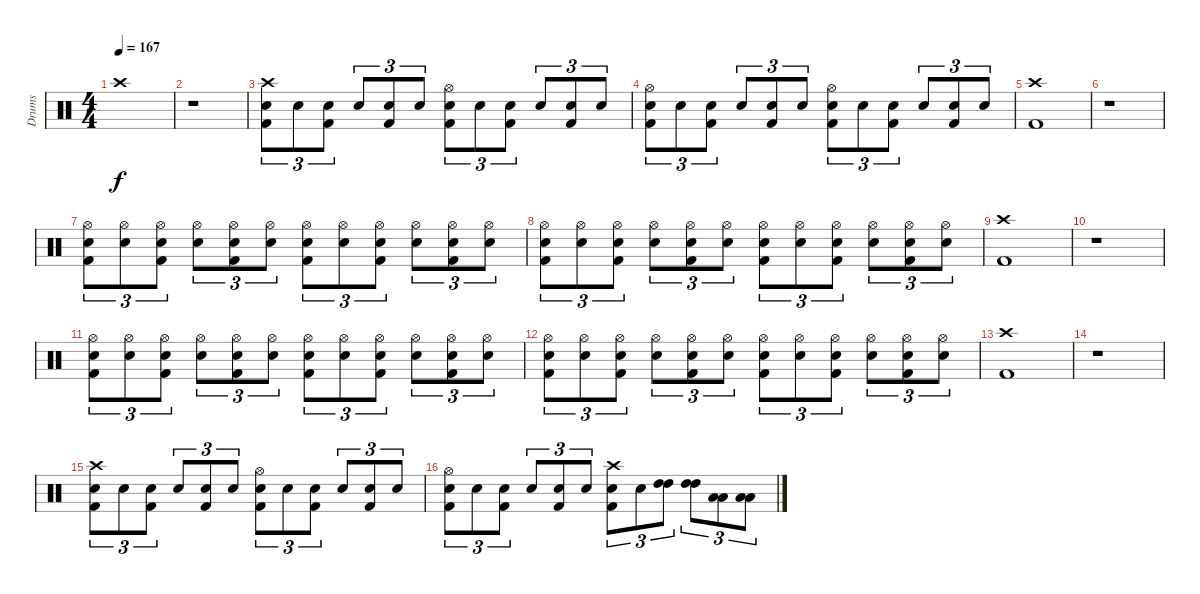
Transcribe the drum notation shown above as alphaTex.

\track ("Drums" "Drums") {instrument percussion}
\staff {score}
\articulation defaults
\ts (4 4)
\tempo 167
\clef neutral
\ks c "Crash high (hit)".1{dy f}
|
r.1 |
("Crash high (hit)" "Electric Snare (hit)" "Kick (hit) 2").8{tu (3 2)} "Electric Snare (hit)".8{tu (3 2)} ("Electric Snare (hit)" "Kick (hit) 2").8{tu (3 2)} "Electric Snare (hit)".8{tu (3 2)} ("Electric Snare (hit)" "Kick (hit) 2").8{tu (3 2)} "Electric Snare (hit)".8{tu (3 2)} ("Hi-Hat (open)" "Electric Snare (hit)" "Kick (hit) 2").8{tu (3 2)} "Electric Snare (hit)".8{tu (3 2)} ("Electric Snare (hit)" "Kick (hit) 2").8{tu (3 2)} "Electric Snare (hit)".8{tu (3 2)} ("Electric Snare (hit)" "Kick (hit) 2").8{tu (3 2)} "Electric Snare (hit)".8{tu (3 2)} |
("Hi-Hat (open)" "Electric Snare (hit)" "Kick (hit) 2").8{tu (3 2)} "Electric Snare (hit)".8{tu (3 2)} ("Electric Snare (hit)" "Kick (hit) 2").8{tu (3 2)} "Electric Snare (hit)".8{tu (3 2)} ("Electric Snare (hit)" "Kick (hit) 2").8{tu (3 2)} "Electric Snare (hit)".8{tu (3 2)} ("Hi-Hat (open)" "Electric Snare (hit)" "Kick (hit) 2").8{tu (3 2)} "Electric Snare (hit)".8{tu (3 2)} ("Electric Snare (hit)" "Kick (hit) 2").8{tu (3 2)} "Electric Snare (hit)".8{tu (3 2)} ("Electric Snare (hit)" "Kick (hit) 2").8{tu (3 2)} "Electric Snare (hit)".8{tu (3 2)} |
("Crash high (hit)" "Kick (hit) 2").1 |
r.1 |
("Hi-Hat (open)" "Electric Snare (hit)" "Kick (hit) 2").8{tu (3 2)} ("Hi-Hat (open)" "Electric Snare (hit)").8{tu (3 2)} ("Hi-Hat (open)" "Electric Snare (hit)" "Kick (hit) 2").8{tu (3 2)} ("Hi-Hat (open)" "Electric Snare (hit)").8{tu (3 2)} ("Hi-Hat (open)" "Electric Snare (hit)" "Kick (hit) 2").8{tu (3 2)} ("Hi-Hat (open)" "Electric Snare (hit)").8{tu (3 2)} ("Hi-Hat (open)" "Electric Snare (hit)" "Kick (hit) 2").8{tu (3 2)} ("Hi-Hat (open)" "Electric Snare (hit)").8{tu (3 2)} ("Hi-Hat (open)" "Electric Snare (hit)" "Kick (hit) 2").8{tu (3 2)} ("Hi-Hat (open)" "Electric Snare (hit)").8{tu (3 2)} ("Hi-Hat (open)" "Electric Snare (hit)" "Kick (hit) 2").8{tu (3 2)} ("Hi-Hat (open)" "Electric Snare (hit)").8{tu (3 2)} |
("Hi-Hat (open)" "Electric Snare (hit)" "Kick (hit) 2").8{tu (3 2)} ("Hi-Hat (open)" "Electric Snare (hit)").8{tu (3 2)} ("Hi-Hat (open)" "Electric Snare (hit)" "Kick (hit) 2").8{tu (3 2)} ("Hi-Hat (open)" "Electric Snare (hit)").8{tu (3 2)} ("Hi-Hat (open)" "Electric Snare (hit)" "Kick (hit) 2").8{tu (3 2)} ("Hi-Hat (open)" "Electric Snare (hit)").8{tu (3 2)} ("Hi-Hat (open)" "Electric Snare (hit)" "Kick (hit) 2").8{tu (3 2)} ("Hi-Hat (open)" "Electric Snare (hit)").8{tu (3 2)} ("Hi-Hat (open)" "Electric Snare (hit)" "Kick (hit) 2").8{tu (3 2)} ("Hi-Hat (open)" "Electric Snare (hit)").8{tu (3 2)} ("Hi-Hat (open)" "Electric Snare (hit)" "Kick (hit) 2").8{tu (3 2)} ("Hi-Hat (open)" "Electric Snare (hit)").8{tu (3 2)} |
("Crash high (hit)" "Kick (hit) 2").1 |
r.1 |
("Hi-Hat (open)" "Electric Snare (hit)" "Kick (hit) 2").8{tu (3 2)} ("Hi-Hat (open)" "Electric Snare (hit)").8{tu (3 2)} ("Hi-Hat (open)" "Electric Snare (hit)" "Kick (hit) 2").8{tu (3 2)} ("Hi-Hat (open)" "Electric Snare (hit)").8{tu (3 2)} ("Hi-Hat (open)" "Electric Snare (hit)" "Kick (hit) 2").8{tu (3 2)} ("Hi-Hat (open)" "Electric Snare (hit)").8{tu (3 2)} ("Hi-Hat (open)" "Electric Snare (hit)" "Kick (hit) 2").8{tu (3 2)} ("Hi-Hat (open)" "Electric Snare (hit)").8{tu (3 2)} ("Hi-Hat (open)" "Electric Snare (hit)" "Kick (hit) 2").8{tu (3 2)} ("Hi-Hat (open)" "Electric Snare (hit)").8{tu (3 2)} ("Hi-Hat (open)" "Electric Snare (hit)" "Kick (hit) 2").8{tu (3 2)} ("Hi-Hat (open)" "Electric Snare (hit)").8{tu (3 2)} |
("Hi-Hat (open)" "Electric Snare (hit)" "Kick (hit) 2").8{tu (3 2)} ("Hi-Hat (open)" "Electric Snare (hit)").8{tu (3 2)} ("Hi-Hat (open)" "Electric Snare (hit)" "Kick (hit) 2").8{tu (3 2)} ("Hi-Hat (open)" "Electric Snare (hit)").8{tu (3 2)} ("Hi-Hat (open)" "Electric Snare (hit)" "Kick (hit) 2").8{tu (3 2)} ("Hi-Hat (open)" "Electric Snare (hit)").8{tu (3 2)} ("Hi-Hat (open)" "Electric Snare (hit)" "Kick (hit) 2").8{tu (3 2)} ("Hi-Hat (open)" "Electric Snare (hit)").8{tu (3 2)} ("Hi-Hat (open)" "Electric Snare (hit)" "Kick (hit) 2").8{tu (3 2)} ("Hi-Hat (open)" "Electric Snare (hit)").8{tu (3 2)} ("Hi-Hat (open)" "Electric Snare (hit)" "Kick (hit) 2").8{tu (3 2)} ("Hi-Hat (open)" "Electric Snare (hit)").8{tu (3 2)} |
("Crash high (hit)" "Kick (hit) 2").1 |
r.1 |
("Crash high (hit)" "Electric Snare (hit)" "Kick (hit) 2").8{tu (3 2)} "Electric Snare (hit)".8{tu (3 2)} ("Electric Snare (hit)" "Kick (hit) 2").8{tu (3 2)} "Electric Snare (hit)".8{tu (3 2)} ("Electric Snare (hit)" "Kick (hit) 2").8{tu (3 2)} "Electric Snare (hit)".8{tu (3 2)} ("Hi-Hat (open)" "Electric Snare (hit)" "Kick (hit) 2").8{tu (3 2)} "Electric Snare (hit)".8{tu (3 2)} ("Electric Snare (hit)" "Kick (hit) 2").8{tu (3 2)} "Electric Snare (hit)".8{tu (3 2)} ("Electric Snare (hit)" "Kick (hit) 2").8{tu (3 2)} "Electric Snare (hit)".8{tu (3 2)} |
("Hi-Hat (open)" "Electric Snare (hit)" "Kick (hit) 2").8{tu (3 2)} "Electric Snare (hit)".8{tu (3 2)} ("Electric Snare (hit)" "Kick (hit) 2").8{tu (3 2)} "Electric Snare (hit)".8{tu (3 2)} ("Electric Snare (hit)" "Kick (hit) 2").8{tu (3 2)} "Electric Snare (hit)".8{tu (3 2)} ("Crash high (hit)" "Electric Snare (hit)" "Kick (hit) 2").8{tu (3 2)} "Electric Snare (hit)".8{tu (3 2)} ("High Tom (hit)" "High Tom (hit)").8{tu (3 2) balance 5} ("High Tom (hit)" "High Tom (hit)").8{tu (3 2)} ("Low Tom (hit)" "Low Tom (hit)").8{tu (3 2) balance 9} ("Low Tom (hit)" "Low Tom (hit)").8{tu (3 2)}
